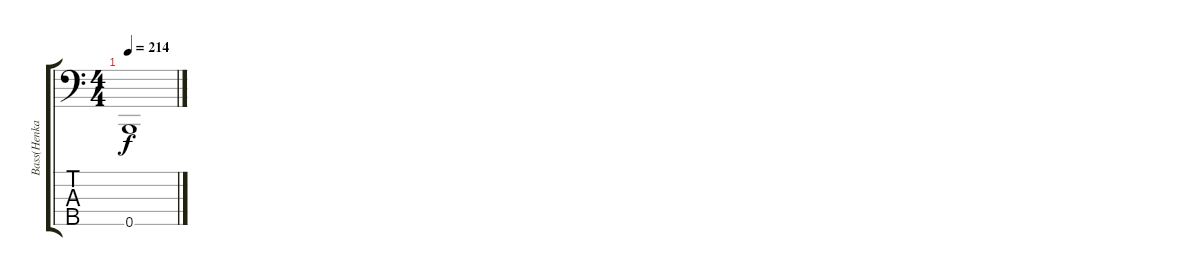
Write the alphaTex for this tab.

\track ("Bass(Henka)" "Bass(Henka") {instrument electricbasspick}
\staff {score tabs}
\tuning (G2 D2 A1 E1 B0) {hide}
\ts (4 4)
\tempo 214
\clef f4
\ks c
0.5.1{dy f}
